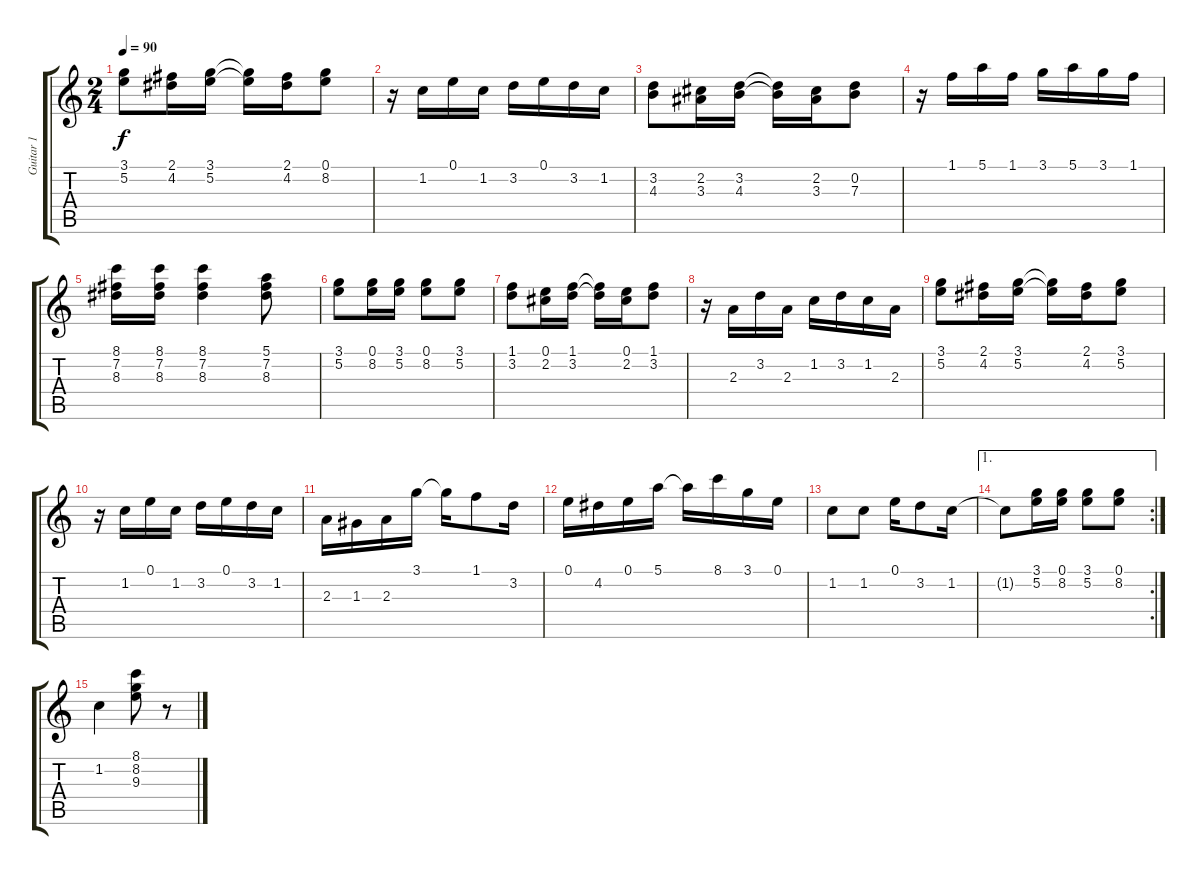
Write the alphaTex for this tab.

\track ("Guitar 1" "Guitar 1") {instrument acousticguitarsteel}
\staff {score tabs}
\tuning (E4 B3 G3 D3 A2 E2) {hide}
\ts (2 4)
\tempo 90
\clef g2
\ks c
(3.1 5.2).8{dy f} (2.1 4.2).16 (3.1 5.2).16 (3.1{t} 5.2{t}).16 (2.1 4.2).16 (0.1 8.2).8 |
r.16 1.2.16 0.1.16 1.2.16 3.2.16 0.1.16 3.2.16 1.2.16 |
(3.2 4.3).8 (2.2 3.3).16 (3.2 4.3).16 (3.2{t} 4.3{t}).16 (2.2 3.3).16 (0.2 7.3).8 |
r.16 1.1.16 5.1.16 1.1.16 3.1.16 5.1.16 3.1.16 1.1.16 |
(8.1 7.2 8.3).16 (8.1 7.2 8.3).16 (8.1 7.2 8.3).4 (5.1 7.2 8.3).8 |
(3.1 5.2).8 (0.1 8.2).16 (3.1 5.2).16 (0.1 8.2).8 (3.1 5.2).8 |
(1.1 3.2).8 (0.1 2.2).16 (1.1 3.2).16 (1.1{t} 3.2{t}).16 (0.1 2.2).16 (1.1 3.2).8 |
r.16 2.3.16 3.2.16 2.3.16 1.2.16 3.2.16 1.2.16 2.3.16 |
(3.1 5.2).8 (2.1 4.2).16 (3.1 5.2).16 (3.1{t} 5.2{t}).16 (2.1 4.2).16 (3.1 5.2).8 |
r.16 1.2.16 0.1.16 1.2.16 3.2.16 0.1.16 3.2.16 1.2.16 |
2.3.16 1.3.16 2.3.16 3.1.16 3.1{t}.16 1.1.8 3.2.16 |
0.1.16 4.2.16 0.1.16 5.1.16 5.1{t}.16 8.1.16 3.1.16 0.1.16 |
1.2.8 1.2.8 0.1.16 3.2.8 1.2.16 |
\ae 1
\rc 2
1.2{t}.8 (3.1 5.2).16 (0.1 8.2).16 (3.1 5.2).8 (0.1 8.2).8 |
1.2.4 (8.1 8.2 9.3).8 r.8
